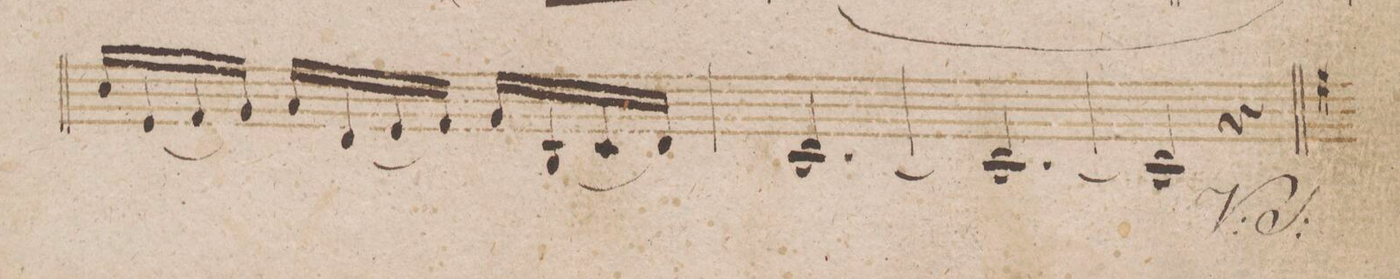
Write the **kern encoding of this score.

**kern	**dynam
*I"Clarinetto 1mo in B.	*
*clefG2	*
*k[b-e-]	*
*met(c)	*
*M3/4	*
16b-/LL	.
(<16d/	.
16e-/	.
16f/JJ)	.
16g/LL	.
(<16c/	.
16d/	.
16e-/JJ)	.
16f/LL	.
(<16A/	.
16B-/	.
16c/JJ)	.
=126	=126
[<2.B-/	.
=127	=127
2.B-/_<	.
=128	=128
2B-/]	.
4r	.
=129||	=129||
*-	*-
